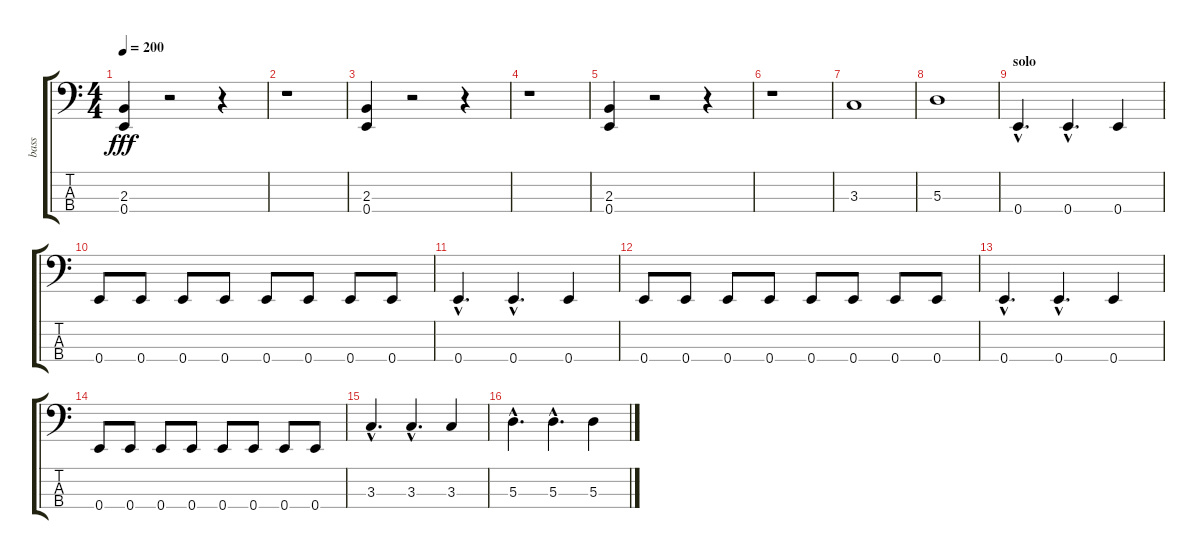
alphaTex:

\track ("bass" "bass") {instrument electricbassfinger}
\staff {score tabs}
\tuning (G2 D2 A1 E1) {hide}
\ts (4 4)
\tempo 200
\clef f4
\ks c
(2.3 0.4).4{dy fff} r.2 r.4 |
r.1 |
(2.3 0.4).4 r.2 r.4 |
r.1 |
(2.3 0.4).4 r.2 r.4 |
r.1 |
3.3.1 |
5.3.1 |
\section ("" "solo")
0.4{hac}.4{d} 0.4{hac}.4{d} 0.4.4 |
0.4.8 0.4.8 0.4.8 0.4.8 0.4.8 0.4.8 0.4.8 0.4.8 |
0.4{hac}.4{d} 0.4{hac}.4{d} 0.4.4 |
0.4.8 0.4.8 0.4.8 0.4.8 0.4.8 0.4.8 0.4.8 0.4.8 |
0.4{hac}.4{d} 0.4{hac}.4{d} 0.4.4 |
0.4.8 0.4.8 0.4.8 0.4.8 0.4.8 0.4.8 0.4.8 0.4.8 |
3.3{hac}.4{d} 3.3{hac}.4{d} 3.3.4 |
5.3{hac}.4{d} 5.3{hac}.4{d} 5.3.4
